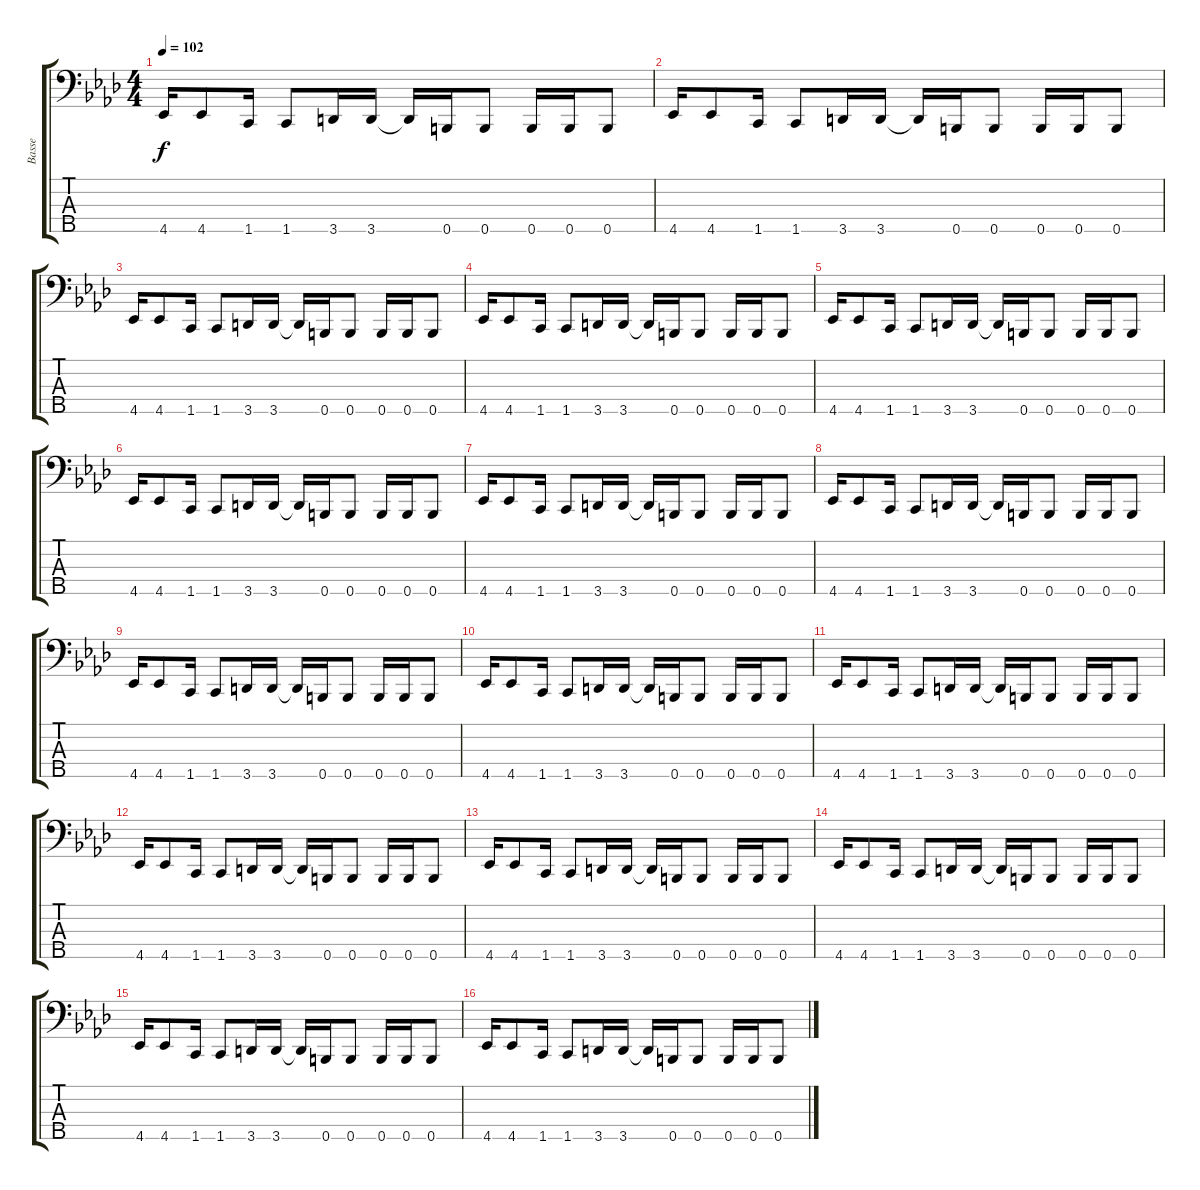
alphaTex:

\track ("Basse" "Basse") {instrument electricbasspick}
\staff {score tabs}
\tuning (G2 D2 A1 E1 B0) {hide}
\ts (4 4)
\tempo 102
\clef f4
\ks fminor
4.5.16{dy f} 4.5.8 1.5.16 1.5.8 3.5.16 3.5.16 3.5{t}.16 0.5.16 0.5.8 0.5.16 0.5.16 0.5.8 |
4.5.16 4.5.8 1.5.16 1.5.8 3.5.16 3.5.16 3.5{t}.16 0.5.16 0.5.8 0.5.16 0.5.16 0.5.8 |
4.5.16 4.5.8 1.5.16 1.5.8 3.5.16 3.5.16 3.5{t}.16 0.5.16 0.5.8 0.5.16 0.5.16 0.5.8 |
4.5.16 4.5.8 1.5.16 1.5.8 3.5.16 3.5.16 3.5{t}.16 0.5.16 0.5.8 0.5.16 0.5.16 0.5.8 |
4.5.16 4.5.8 1.5.16 1.5.8 3.5.16 3.5.16 3.5{t}.16 0.5.16 0.5.8 0.5.16 0.5.16 0.5.8 |
4.5.16 4.5.8 1.5.16 1.5.8 3.5.16 3.5.16 3.5{t}.16 0.5.16 0.5.8 0.5.16 0.5.16 0.5.8 |
4.5.16 4.5.8 1.5.16 1.5.8 3.5.16 3.5.16 3.5{t}.16 0.5.16 0.5.8 0.5.16 0.5.16 0.5.8 |
4.5.16 4.5.8 1.5.16 1.5.8 3.5.16 3.5.16 3.5{t}.16 0.5.16 0.5.8 0.5.16 0.5.16 0.5.8 |
\section ("" "")
4.5.16 4.5.8 1.5.16 1.5.8 3.5.16 3.5.16 3.5{t}.16 0.5.16 0.5.8 0.5.16 0.5.16 0.5.8 |
4.5.16 4.5.8 1.5.16 1.5.8 3.5.16 3.5.16 3.5{t}.16 0.5.16 0.5.8 0.5.16 0.5.16 0.5.8 |
4.5.16 4.5.8 1.5.16 1.5.8 3.5.16 3.5.16 3.5{t}.16 0.5.16 0.5.8 0.5.16 0.5.16 0.5.8 |
4.5.16 4.5.8 1.5.16 1.5.8 3.5.16 3.5.16 3.5{t}.16 0.5.16 0.5.8 0.5.16 0.5.16 0.5.8 |
4.5.16 4.5.8 1.5.16 1.5.8 3.5.16 3.5.16 3.5{t}.16 0.5.16 0.5.8 0.5.16 0.5.16 0.5.8 |
4.5.16 4.5.8 1.5.16 1.5.8 3.5.16 3.5.16 3.5{t}.16 0.5.16 0.5.8 0.5.16 0.5.16 0.5.8 |
4.5.16 4.5.8 1.5.16 1.5.8 3.5.16 3.5.16 3.5{t}.16 0.5.16 0.5.8 0.5.16 0.5.16 0.5.8 |
4.5.16 4.5.8 1.5.16 1.5.8 3.5.16 3.5.16 3.5{t}.16 0.5.16 0.5.8 0.5.16 0.5.16 0.5.8
